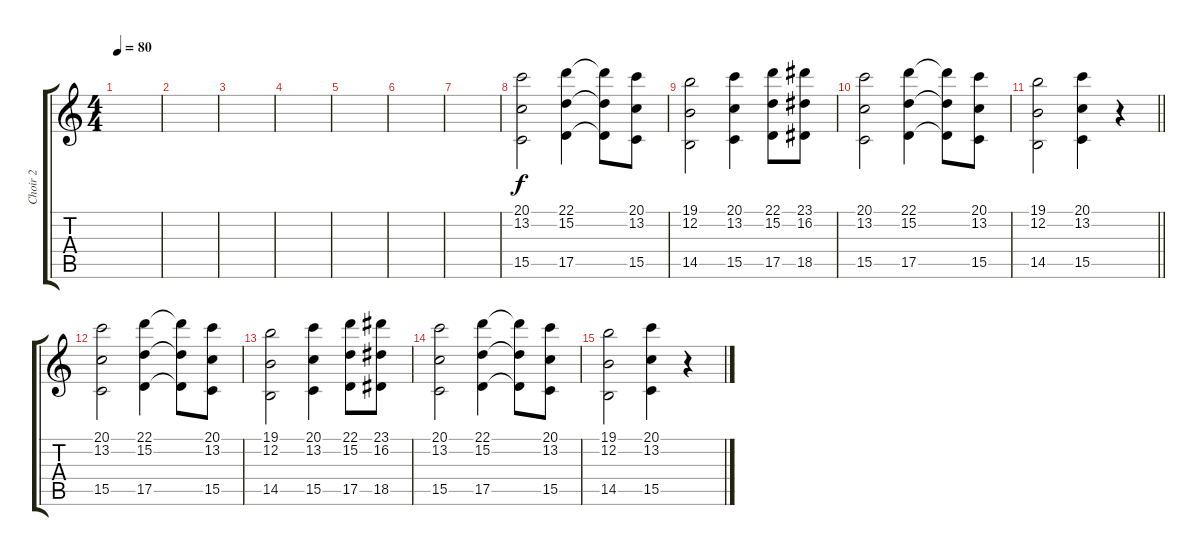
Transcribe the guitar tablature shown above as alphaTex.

\track ("Choir 2" "Choir 2") {instrument choiraahs}
\staff {score tabs}
\tuning (E4 B3 G3 D3 A2 E2) {hide}
\ts (4 4)
\tempo 80
\clef g2
\ks c
|
|
|
|
|
|
|
(20.1 13.2 15.5).2 (22.1 15.2 17.5).4 (22.1{t} 15.2{t} 17.5{t}).8 (20.1 13.2 15.5).8 |
(19.1 12.2 14.5).2 (20.1 13.2 15.5).4 (22.1 15.2 17.5).8 (23.1 16.2 18.5).8 |
(20.1 13.2 15.5).2 (22.1 15.2 17.5).4 (22.1{t} 15.2{t} 17.5{t}).8 (20.1 13.2 15.5).8 |
\barLineRight lightlight
(19.1 12.2 14.5).2 (20.1 13.2 15.5).4 r.4 |
(20.1 13.2 15.5).2 (22.1 15.2 17.5).4 (22.1{t} 15.2{t} 17.5{t}).8 (20.1 13.2 15.5).8 |
(19.1 12.2 14.5).2 (20.1 13.2 15.5).4 (22.1 15.2 17.5).8 (23.1 16.2 18.5).8 |
(20.1 13.2 15.5).2 (22.1 15.2 17.5).4 (22.1{t} 15.2{t} 17.5{t}).8 (20.1 13.2 15.5).8 |
(19.1 12.2 14.5).2 (20.1 13.2 15.5).4 r.4
